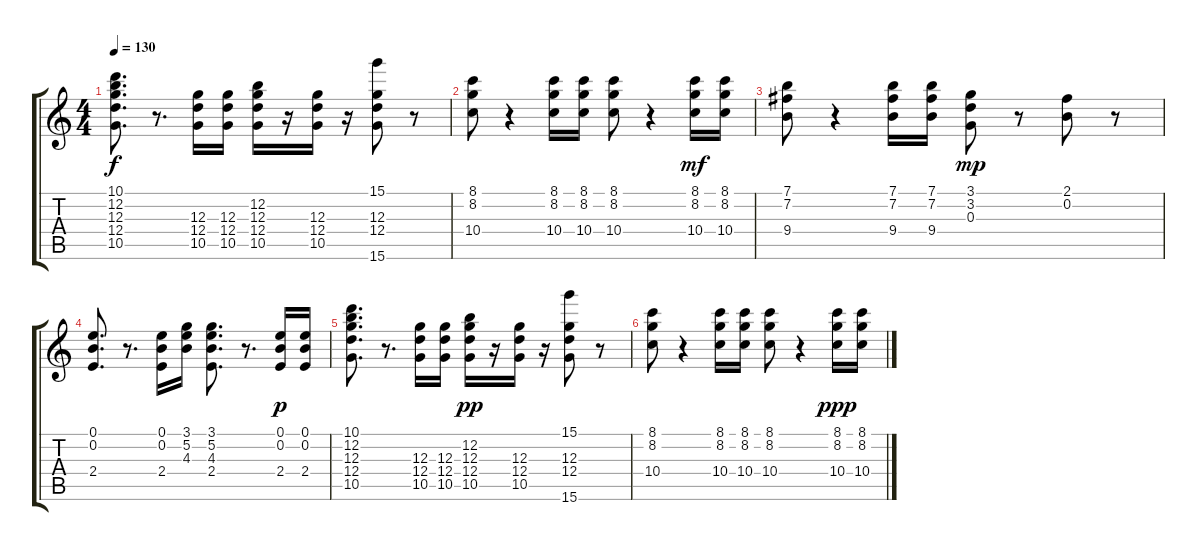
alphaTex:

\track "" {instrument acousticguitarsteel}
\staff {score tabs}
\tuning (E4 B3 G3 D3 A2 E2) {hide}
\ts (4 4)
\tempo 130
\clef g2
\ks c
(10.1 12.2 12.3 12.4 10.5).8{d dy f} r.8{d} (12.3 12.4 10.5).16 (12.3 12.4 10.5).16 (12.2 12.3 12.4 10.5).16 r.16 (12.3 12.4 10.5).16 r.16 (15.1 12.3 12.4 15.6).8 r.8 |
(8.1 8.2 10.4).8 r.4 (8.1 8.2 10.4).16 (8.1 8.2 10.4).16 (8.1 8.2 10.4).8 r.4 (8.1 8.2 10.4).16{dy mf} (8.1 8.2 10.4).16 |
(7.1 7.2 9.4).8 r.4 (7.1 7.2 9.4).16 (7.1 7.2 9.4).16 (3.1 3.2 0.3).8{dy mp} r.8 (2.1 0.2).8 r.8 |
(0.1 0.2 2.4).8{d} r.8{d} (0.1 0.2 2.4).16 (3.1 5.2 4.3).16 (3.1 5.2 4.3 2.4).8{d} r.8{d} (0.1 0.2 2.4).16{dy p} (0.1 0.2 2.4).16 |
(10.1 12.2 12.3 12.4 10.5).8{d} r.8{d} (12.3 12.4 10.5).16 (12.3 12.4 10.5).16 (12.2 12.3 12.4 10.5).16{dy pp} r.16 (12.3 12.4 10.5).16 r.16 (15.1 12.3 12.4 15.6).8 r.8 |
(8.1 8.2 10.4).8 r.4 (8.1 8.2 10.4).16 (8.1 8.2 10.4).16 (8.1 8.2 10.4).8 r.4 (8.1 8.2 10.4).16{dy ppp} (8.1 8.2 10.4).16
